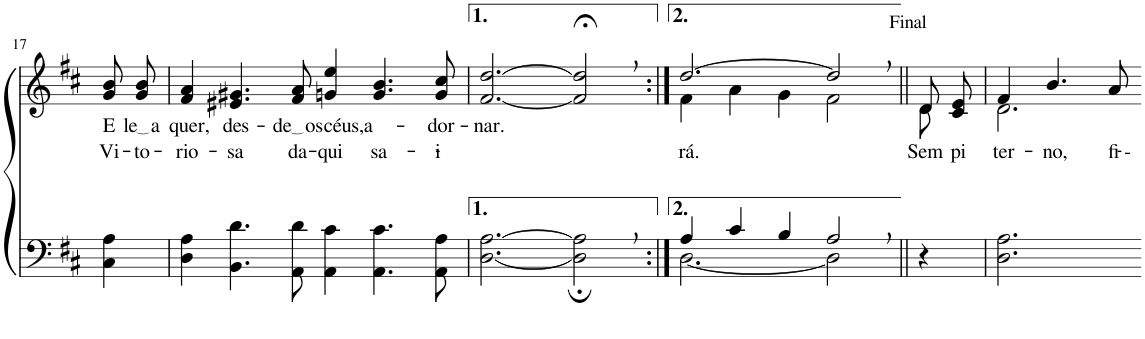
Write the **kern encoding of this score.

**kern	**kern	**text	**text
*part2	*part1	*part1	*part1
*staff2	*staff1	*staff1	*staff1
*I"Parte III e IV	*I"Parte I e II	*	*
!!LO:PB:g=z
*clefF4	*clefG2	*	*
*Trd1c2	*Trd1c2	*	*
*k[f#c#]	*k[f#c#]	*	*
*M6/4	*M6/4	*	*
=17	=17	=17	=17
!	!	!LO:LY:b	!LO:LY:b
4C#\ 4A\	8g/ 8b/L	E	Vi-
!	!	!LO:LY:b	!LO:LY:b
.	8g/ 8b/J	le a	-to-
=18	=18	=18	=18
!	!	!LO:LY:b	!LO:LY:b
4D\ 4A\	4f#/ 4a/	quer,	-rio-
!	!	!LO:LY:b	!LO:LY:b
4.BB\ 4.d\	4.e#X/ 4.g#X/	des-	-sa
!	!	!LO:LY:b	!LO:LY:b
8AA\ 8d\	8f#/ 8a/	de os	da-
!	!	!LO:LY:b	!LO:LY:b
4AA\ 4c#\	4gn/ 4ee/	céus,a-	-qui
!	!	!	!LO:LY:b
4.AA\ 4.c#\	4.g/ 4.b/	.	sa-
!	!	!LO:LY:b	!LO:LY:b
8AA\ 8A\	8g/ 8cc#/	-dor-	-i-
=19	=19	=19	=19
!	!	!LO:LY:b	!
[2.D\ [2.A\	[2.f#/ [2.dd/	-nar.	.
2D\];, 2A\];,	2f#/];<, 2dd/];<,	.	.
=20:|!	=20:|!	=20:|!	=20:|!
*^	*^	*	*
!	!	!	!	!	!LO:LY:b
4A/	[2.D\	[2.dd/	4f#\	.	-rá.
4c#/	.	.	4a\	.	.
4B/	.	.	4g\	.	.
!	!	!LO:TX:a:t=Final	!	!	!
2A,/	2D\]	2dd,/]	2f#\	.	.
=21||	=21||	=21||	=21||	=21||	=21||
!	!	!	!	!	!LO:LY:b
*v	*v	*	*	*	*
4r	8d/L	8d\	.	Sem-
!	!	!	!	!LO:LY:b
.	8c#/ 8e/J	8ryy	.	-pi-
=22	=22	=22	=22	=22
!	!	!	!	!LO:LY:b
2.D\ 2.A\	4f#/	2.d\	.	-ter-
!	!	!	!	!LO:LY:b
.	4.b/	.	.	-no,
!	!	!	!	!LO:LY:b
.	8a/	.	.	fi --
*	*v	*v	*	*
=-	=-	=-	=-
*-	*-	*-	*-
